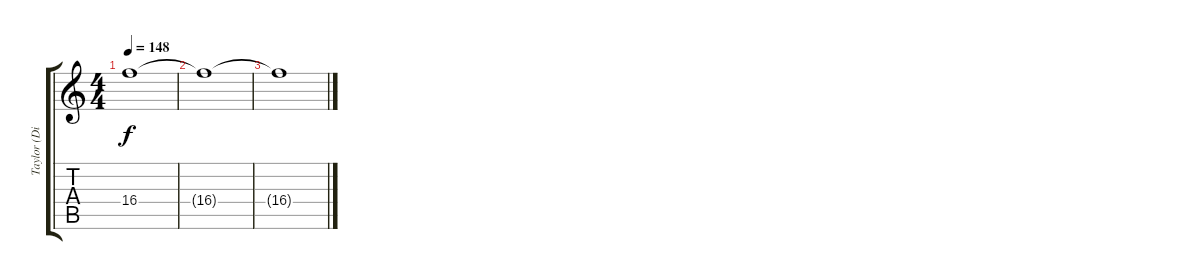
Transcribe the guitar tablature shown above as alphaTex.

\track ("Taylor (Distortion)" "Taylor (Di") {instrument distortionguitar}
\staff {score tabs}
\tuning (Eb4 Bb3 Gb3 Db3 Ab2 Db2) {hide}
\ts (4 4)
\tempo 148
\clef g2
\ks c
16.4{t}.1{dy f} |
16.4{t}.1 |
16.4{t}.1
